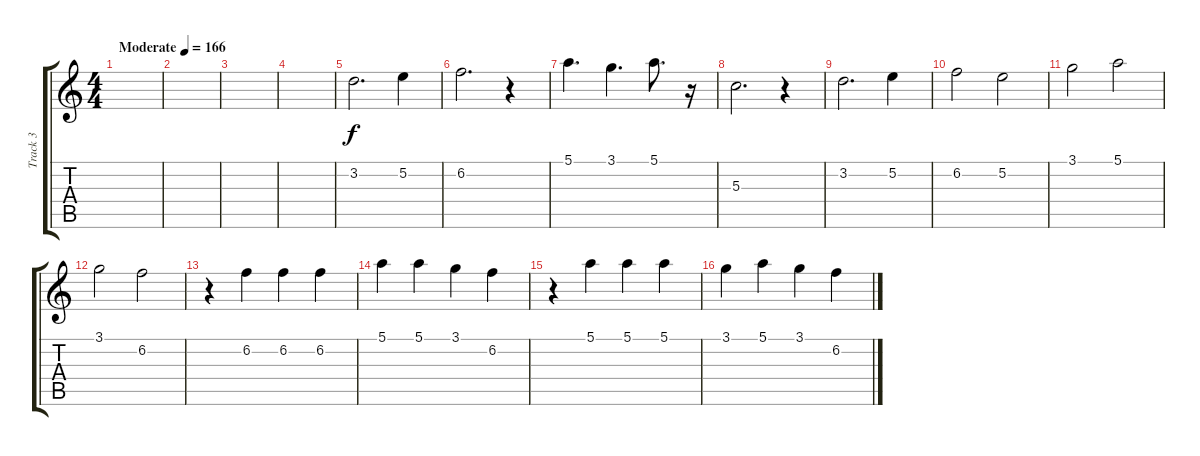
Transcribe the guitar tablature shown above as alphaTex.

\track ("Track 3" "Track 3") {instrument whistle}
\staff {score tabs}
\tuning (E5 B4 G4 D4 A3 E3) {hide}
\ts (4 4)
\tempo (166 "Moderate")
\clef g2
\ks c
|
|
|
|
3.2.2{d} 5.2.4 |
6.2.2{d} r.4 |
5.1.4{d} 3.1.4{d} 5.1.8{d} r.16 |
5.3.2{d} r.4 |
3.2.2{d} 5.2.4 |
6.2.2 5.2.2 |
3.1.2 5.1.2 |
3.1.2 6.2.2 |
r.4 6.2.4 6.2.4 6.2.4 |
5.1.4 5.1.4 3.1.4 6.2.4 |
r.4 5.1.4 5.1.4 5.1.4 |
3.1.4 5.1.4 3.1.4 6.2.4
